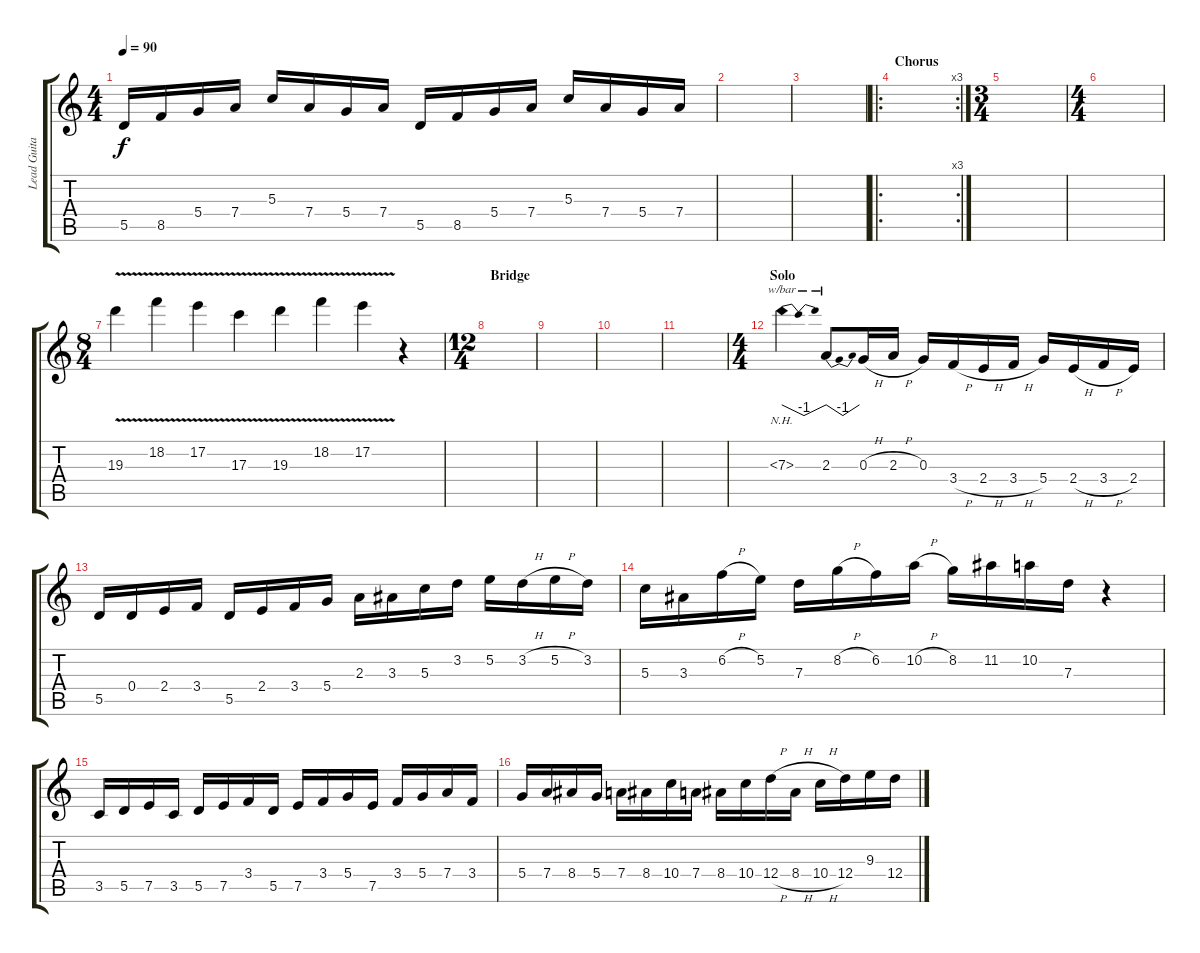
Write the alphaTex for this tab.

\track ("Lead Guitar" "Lead Guita") {instrument distortionguitar}
\staff {score tabs}
\tuning (E4 B3 G3 D3 A2 E2) {hide}
\ts (4 4)
\tempo 90
\clef g2
\ks c
5.5.16{dy f} 8.5.16 5.4.16 7.4.16 5.3.16 7.4.16 5.4.16 7.4.16 5.5.16 8.5.16 5.4.16 7.4.16 5.3.16 7.4.16 5.4.16 7.4.16 |
|
|
\ro
\rc 3
\section ("" "Chorus")
|
\ts (3 4)
|
\ts (4 4)
|
\ts (8 4)
19.3{v}.4 18.2{v}.4 17.2{v}.4 17.3{v}.4 19.3{v}.4 18.2{v}.4 17.2{v}.4 r.4 |
\ts (12 4)
\section ("" "Bridge")
|
|
|
|
\ts (4 4)
\section ("" "Solo")
7.3{nh}.4{tbe (dip default 0 0 30 -4 60 0)} 2.3.8{tbe (dip default 0 0 30 -4 60 0)} 0.3{h}.16 2.3{h}.16 0.3.16 3.4{h}.16 2.4{h}.16 3.4{h}.16 5.4.16 2.4{h}.16 3.4{h}.16 2.4.16 |
5.5.16 0.4.16 2.4.16 3.4.16 5.5.16 2.4.16 3.4.16 5.4.16 2.3.16 3.3.16 5.3.16 3.2.16 5.2.16 3.2{h}.16 5.2{h}.16 3.2.16 |
5.3.16 3.3.16 6.2{h}.16 5.2.16 7.3.16 8.2{h}.16 6.2.16 10.2{h}.16 8.2.16 11.2.16 10.2.16 7.3.16 r.4 |
3.5.16 5.5.16 7.5.16 3.5.16 5.5.16 7.5.16 3.4.16 5.5.16 7.5.16 3.4.16 5.4.16 7.5.16 3.4.16 5.4.16 7.4.16 3.4.16 |
5.4.16 7.4.16 8.4.16 5.4.16 7.4.16 8.4.16 10.4.16 7.4.16 8.4.16 10.4.16 12.4{h}.16 8.4{h}.16 10.4{h}.16 12.4.16 9.3.16 12.4.16
